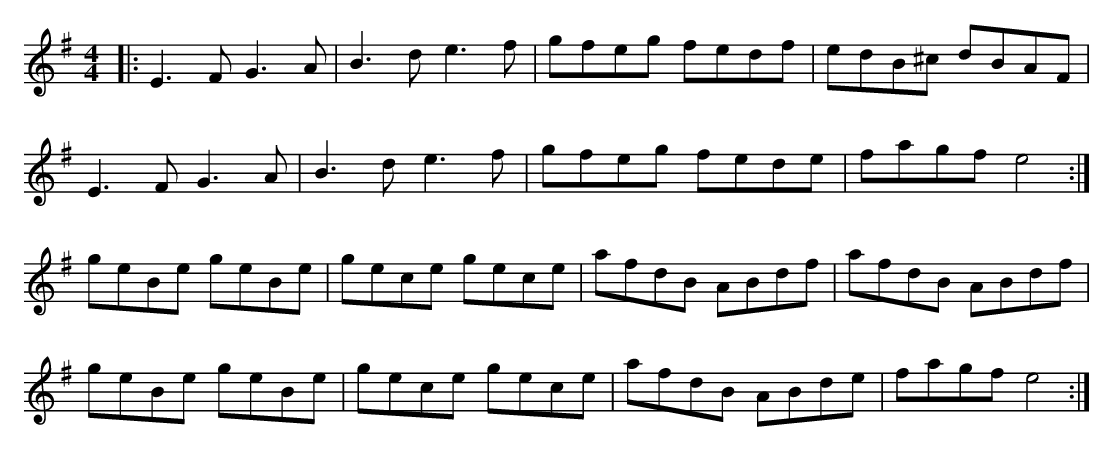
X:1
M:4/4
K:Emin
|:E3F G3A|B3d e3f|gfeg fedf|edB^c dBAF|
E3F G3A|B3d e3f|gfeg fede|fagf e4:|
geBe geBe|gece gece|afdB ABdf|afdB ABdf|
geBe geBe|gece gece|afdB ABde|fagf e4:|
